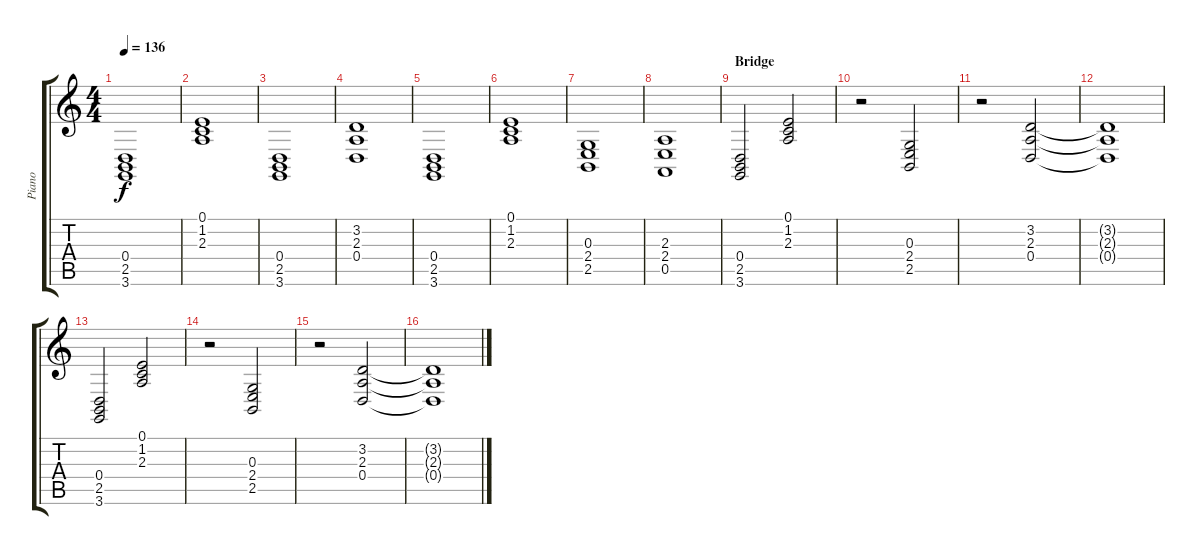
\track ("Piano" "Piano") {instrument brightacousticpiano}
\staff {score tabs}
\tuning (E4 B3 G3 D3 A2 E2) {hide}
\ts (4 4)
\tempo 136
\clef g2
\ks c
(0.4 2.5 3.6).1{dy f} |
(0.1 1.2 2.3).1 |
(0.4 2.5 3.6).1 |
(3.2 2.3 0.4).1 |
(0.4 2.5 3.6).1 |
(0.1 1.2 2.3).1 |
(0.3 2.4 2.5).1 |
(2.3 2.4 0.5).1 |
\section ("" "Bridge")
(0.4 2.5 3.6).2 (0.1 1.2 2.3).2 |
r.2 (0.3 2.4 2.5).2 |
r.2 (3.2 2.3 0.4).2 |
(3.2{t} 2.3{t} 0.4{t}).1 |
(0.4 2.5 3.6).2 (0.1 1.2 2.3).2 |
r.2 (0.3 2.4 2.5).2 |
r.2 (3.2 2.3 0.4).2 |
(3.2{t} 2.3{t} 0.4{t}).1
